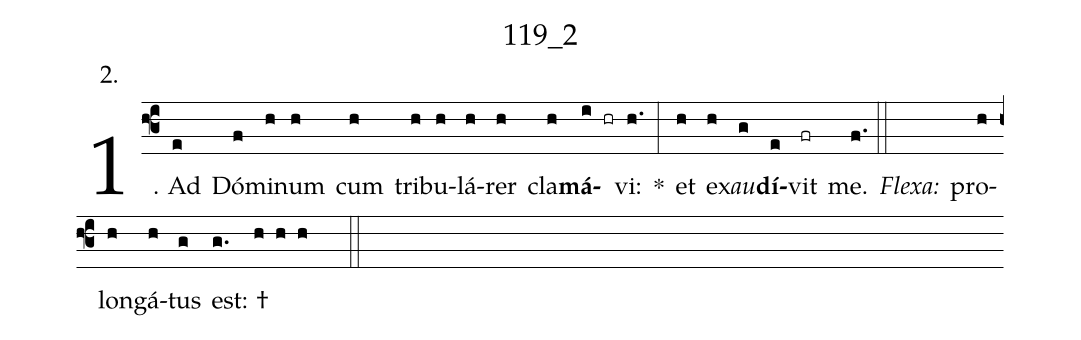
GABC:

name: 119_2;
annotation: 2.;
%%
(f3)1. Ad(e) Dó(f)mi(h)num(h) cum(h) tri(h)bu(h)lá(h)rer(h) cla(h)<b>má</b>(i hr)vi:(h.) *(:) et(h) ex(h)<i>au</i>(g)<b>dí</b>(e)vit(fr) me.(f.) (::)
<i>Flexa:</i>(////)  pro(h)lon(h)gá(h)tus(g) est: †(g.//// h h h  ::)

%E(h) u(h) o(h) u(g) a(e) e.(f.) (::)
